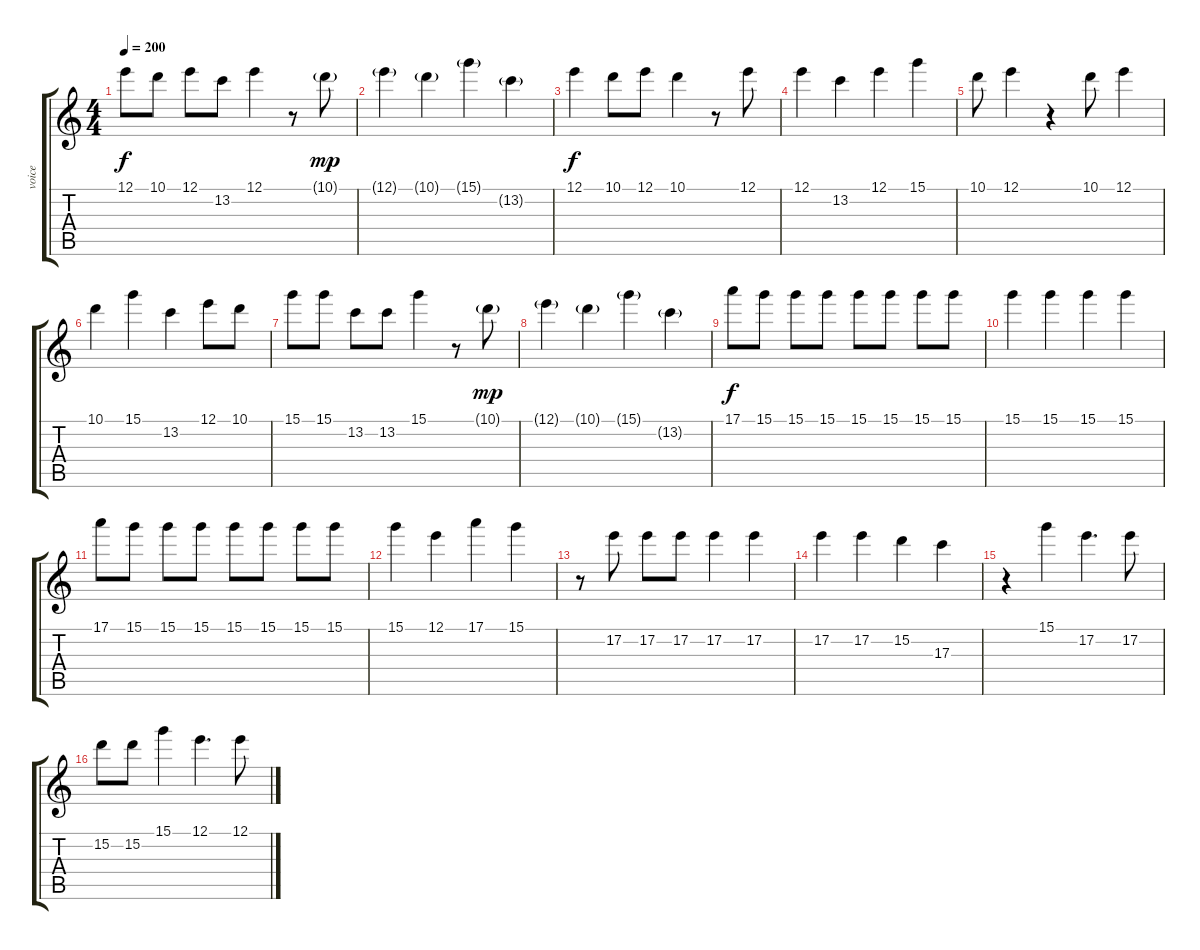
\track ("voice" "voice") {instrument overdrivenguitar}
\staff {score tabs}
\tuning (E4 B3 G3 D3 A2 E2) {hide}
\ts (4 4)
\tempo 200
\clef g2
\ks c
12.1.8{dy f} 10.1.8 12.1.8 13.2.8 12.1.4 r.8 10.1{g}.8{dy mp} |
12.1{g}.4 10.1{g}.4 15.1{g}.4 13.2{g}.4 |
12.1.4{dy f} 10.1.8 12.1.8 10.1.4 r.8 12.1.8 |
12.1.4 13.2.4 12.1.4 15.1.4 |
10.1.8 12.1.4 r.4 10.1.8 12.1.4 |
10.1.4 15.1.4 13.2.4 12.1.8 10.1.8 |
15.1.8 15.1.8 13.2.8 13.2.8 15.1.4 r.8 10.1{g}.8{dy mp} |
12.1{g}.4 10.1{g}.4 15.1{g}.4 13.2{g}.4 |
17.1.8{dy f} 15.1.8 15.1.8 15.1.8 15.1.8 15.1.8 15.1.8 15.1.8 |
15.1.4 15.1.4 15.1.4 15.1.4 |
17.1.8 15.1.8 15.1.8 15.1.8 15.1.8 15.1.8 15.1.8 15.1.8 |
15.1.4 12.1.4 17.1.4 15.1.4 |
r.8 17.2.8 17.2.8 17.2.8 17.2.4 17.2.4 |
17.2.4 17.2.4 15.2.4 17.3.4 |
r.4 15.1.4 17.2.4{d} 17.2.8 |
15.2.8 15.2.8 15.1.4 12.1.4{d} 12.1.8
